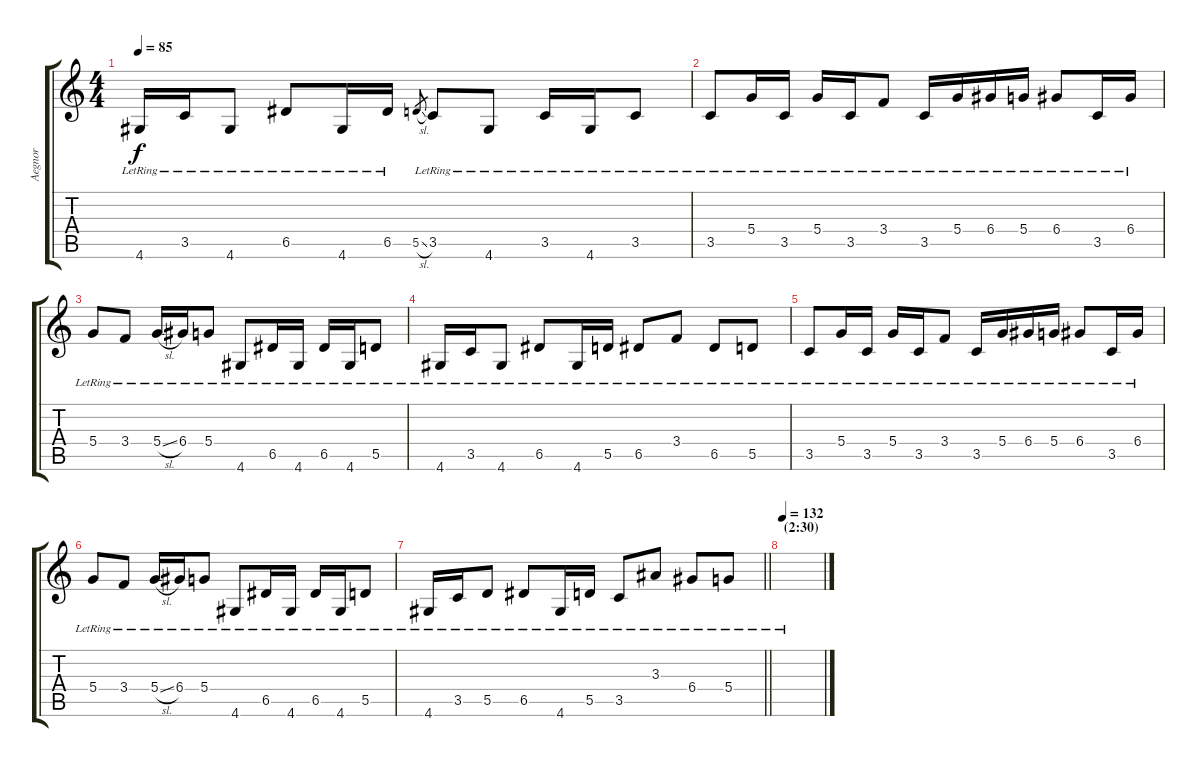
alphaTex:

\track ("Aegnor" "Aegnor") {instrument electricguitarjazz}
\staff {score tabs}
\tuning (E4 B3 G3 D3 A2 E2) {hide}
\ts (4 4)
\tempo 85
\clef g2
\ks c
4.6{lr}.16{dy f} 3.5{lr}.16 4.6{lr}.8 6.5{lr}.8 4.6{lr}.16 6.5{lr}.16 5.5{sl}.8{gr} 3.5{lr}.8 4.6{lr}.8 3.5{lr}.16 4.6{lr}.16 3.5{lr}.8 |
3.5{lr}.8 5.4{lr}.16 3.5{lr}.16 5.4{lr}.16 3.5{lr}.16 3.4{lr}.8 3.5{lr}.16 5.4{lr}.16 6.4{lr}.16 5.4{lr}.16 6.4{lr}.8 3.5{lr}.16 6.4{lr}.16 |
5.4{lr}.8 3.4{lr}.8 5.4{sl lr}.16 6.4{lr}.16 5.4{lr}.8 4.6{lr}.8 6.5{lr}.16 4.6{lr}.16 6.5{lr}.16 4.6{lr}.16 5.5{lr}.8 |
4.6{lr}.16 3.5{lr}.16 4.6{lr}.8 6.5{lr}.8 4.6{lr}.16 5.5{lr}.16 6.5{lr}.8 3.4{lr}.8 6.5{lr}.8 5.5{lr}.8 |
3.5{lr}.8 5.4{lr}.16 3.5{lr}.16 5.4{lr}.16 3.5{lr}.16 3.4{lr}.8 3.5{lr}.16 5.4{lr}.16 6.4{lr}.16 5.4{lr}.16 6.4{lr}.8 3.5{lr}.16 6.4{lr}.16 |
5.4{lr}.8 3.4{lr}.8 5.4{sl lr}.16 6.4{lr}.16 5.4{lr}.8 4.6{lr}.8 6.5{lr}.16 4.6{lr}.16 6.5{lr}.16 4.6{lr}.16 5.5{lr}.8 |
\barLineRight lightlight
4.6{lr}.16 3.5{lr}.16 5.5{lr}.8 6.5{lr}.8 4.6{lr}.16 5.5{lr}.16 3.5{lr}.8 3.3{lr}.8 6.4{lr}.8 5.4{lr}.8 |
\section ("" "(2:30)")
\tempo 132
